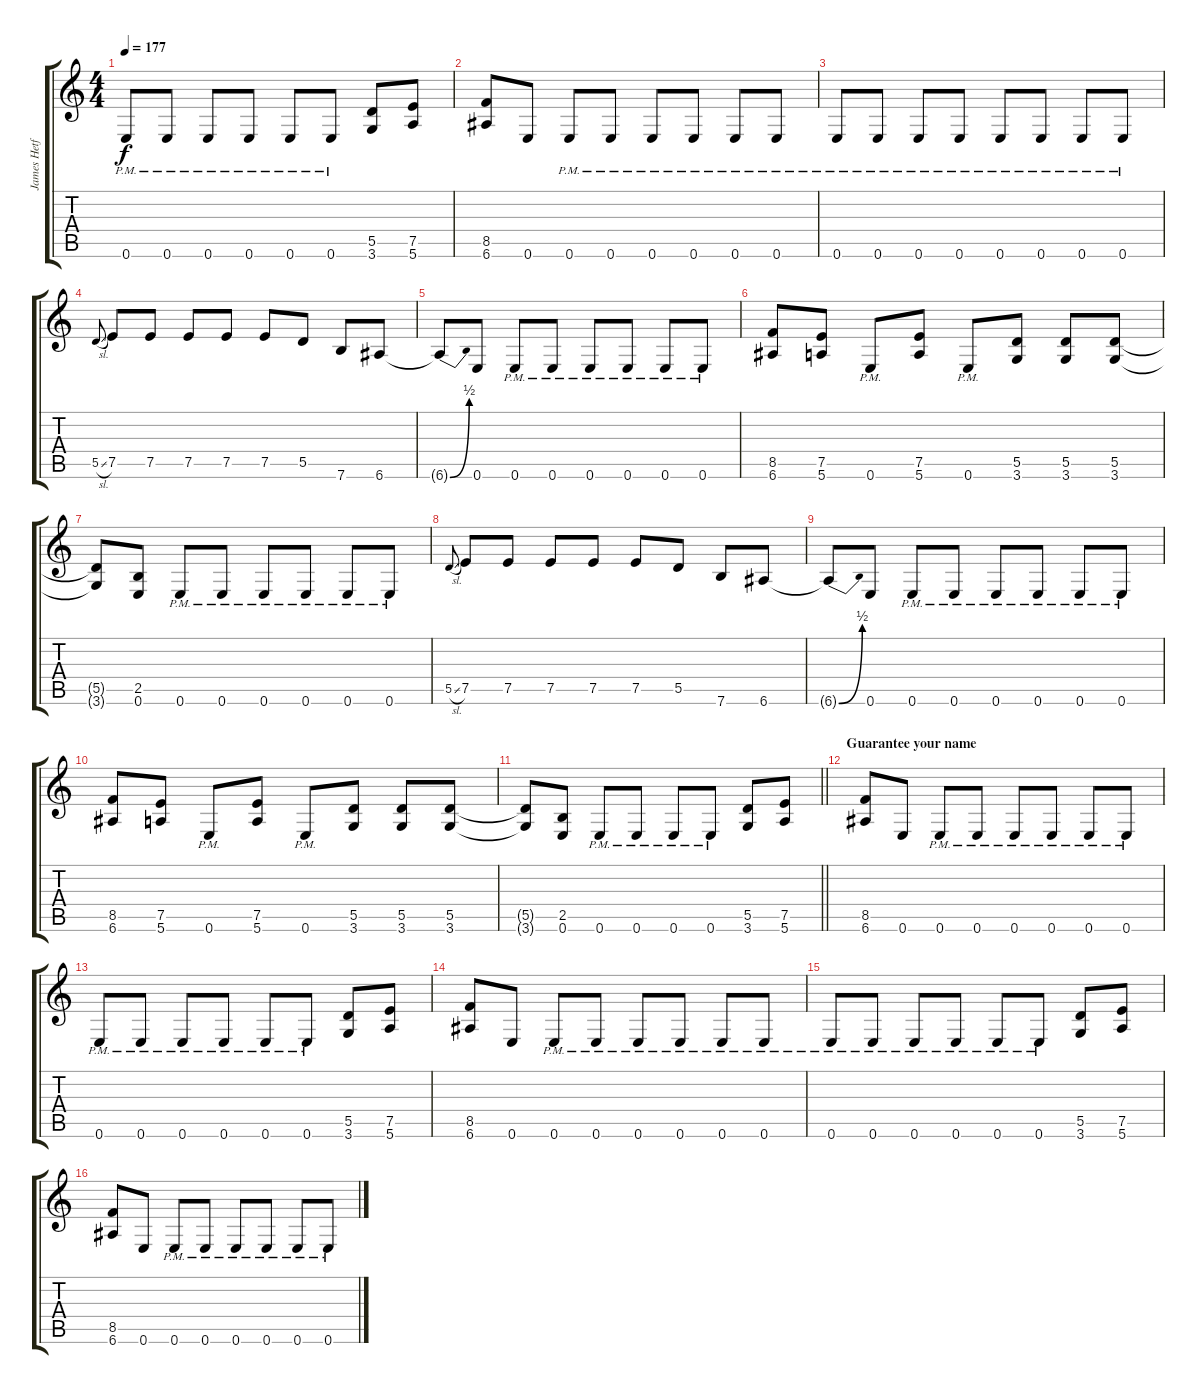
\track ("James Hetfield" "James Hetf") {instrument distortionguitar}
\staff {score tabs}
\tuning (E4 B3 G3 D3 A2 E2) {hide}
\ts (4 4)
\tempo 177
\clef g2
\ks c
0.6{pm}.8{dy f} 0.6{pm}.8 0.6{pm}.8 0.6{pm}.8 0.6{pm}.8 0.6{pm}.8 (5.5 3.6).8 (7.5 5.6).8 |
(8.5 6.6).8 0.6.8 0.6{pm}.8 0.6{pm}.8 0.6{pm}.8 0.6{pm}.8 0.6{pm}.8 0.6{pm}.8 |
0.6{pm}.8 0.6{pm}.8 0.6{pm}.8 0.6{pm}.8 0.6{pm}.8 0.6{pm}.8 0.6{pm}.8 0.6{pm}.8 |
5.5{sl}.8{gr onbeat} 7.5.8 7.5.8 7.5.8 7.5.8 7.5.8 5.5.8 7.6.8 6.6.8 |
6.6{be (bend 0 0 60 2) t}.8 0.6.8 0.6{pm}.8 0.6{pm}.8 0.6{pm}.8 0.6{pm}.8 0.6{pm}.8 0.6{pm}.8 |
(8.5 6.6).8 (7.5 5.6).8 0.6{pm}.8 (7.5 5.6).8 0.6{pm}.8 (5.5 3.6).8 (5.5 3.6).8 (5.5 3.6).8 |
(5.5{t} 3.6{t}).8 (2.5 0.6).8 0.6{pm}.8 0.6{pm}.8 0.6{pm}.8 0.6{pm}.8 0.6{pm}.8 0.6{pm}.8 |
5.5{sl}.8{gr onbeat} 7.5.8 7.5.8 7.5.8 7.5.8 7.5.8 5.5.8 7.6.8 6.6.8 |
6.6{be (bend 0 0 60 2) t}.8 0.6.8 0.6{pm}.8 0.6{pm}.8 0.6{pm}.8 0.6{pm}.8 0.6{pm}.8 0.6{pm}.8 |
(8.5 6.6).8 (7.5 5.6).8 0.6{pm}.8 (7.5 5.6).8 0.6{pm}.8 (5.5 3.6).8 (5.5 3.6).8 (5.5 3.6).8 |
\barLineRight lightlight
(5.5{t} 3.6{t}).8 (2.5 0.6).8 0.6{pm}.8 0.6{pm}.8 0.6{pm}.8 0.6{pm}.8 (5.5 3.6).8 (7.5 5.6).8 |
\section ("" "Guarantee your name")
(8.5 6.6).8 0.6.8 0.6{pm}.8 0.6{pm}.8 0.6{pm}.8 0.6{pm}.8 0.6{pm}.8 0.6{pm}.8 |
0.6{pm}.8 0.6{pm}.8 0.6{pm}.8 0.6{pm}.8 0.6{pm}.8 0.6{pm}.8 (5.5 3.6).8 (7.5 5.6).8 |
(8.5 6.6).8 0.6.8 0.6{pm}.8 0.6{pm}.8 0.6{pm}.8 0.6{pm}.8 0.6{pm}.8 0.6{pm}.8 |
0.6{pm}.8 0.6{pm}.8 0.6{pm}.8 0.6{pm}.8 0.6{pm}.8 0.6{pm}.8 (5.5 3.6).8 (7.5 5.6).8 |
(8.5 6.6).8 0.6.8 0.6{pm}.8 0.6{pm}.8 0.6{pm}.8 0.6{pm}.8 0.6{pm}.8 0.6{pm}.8
